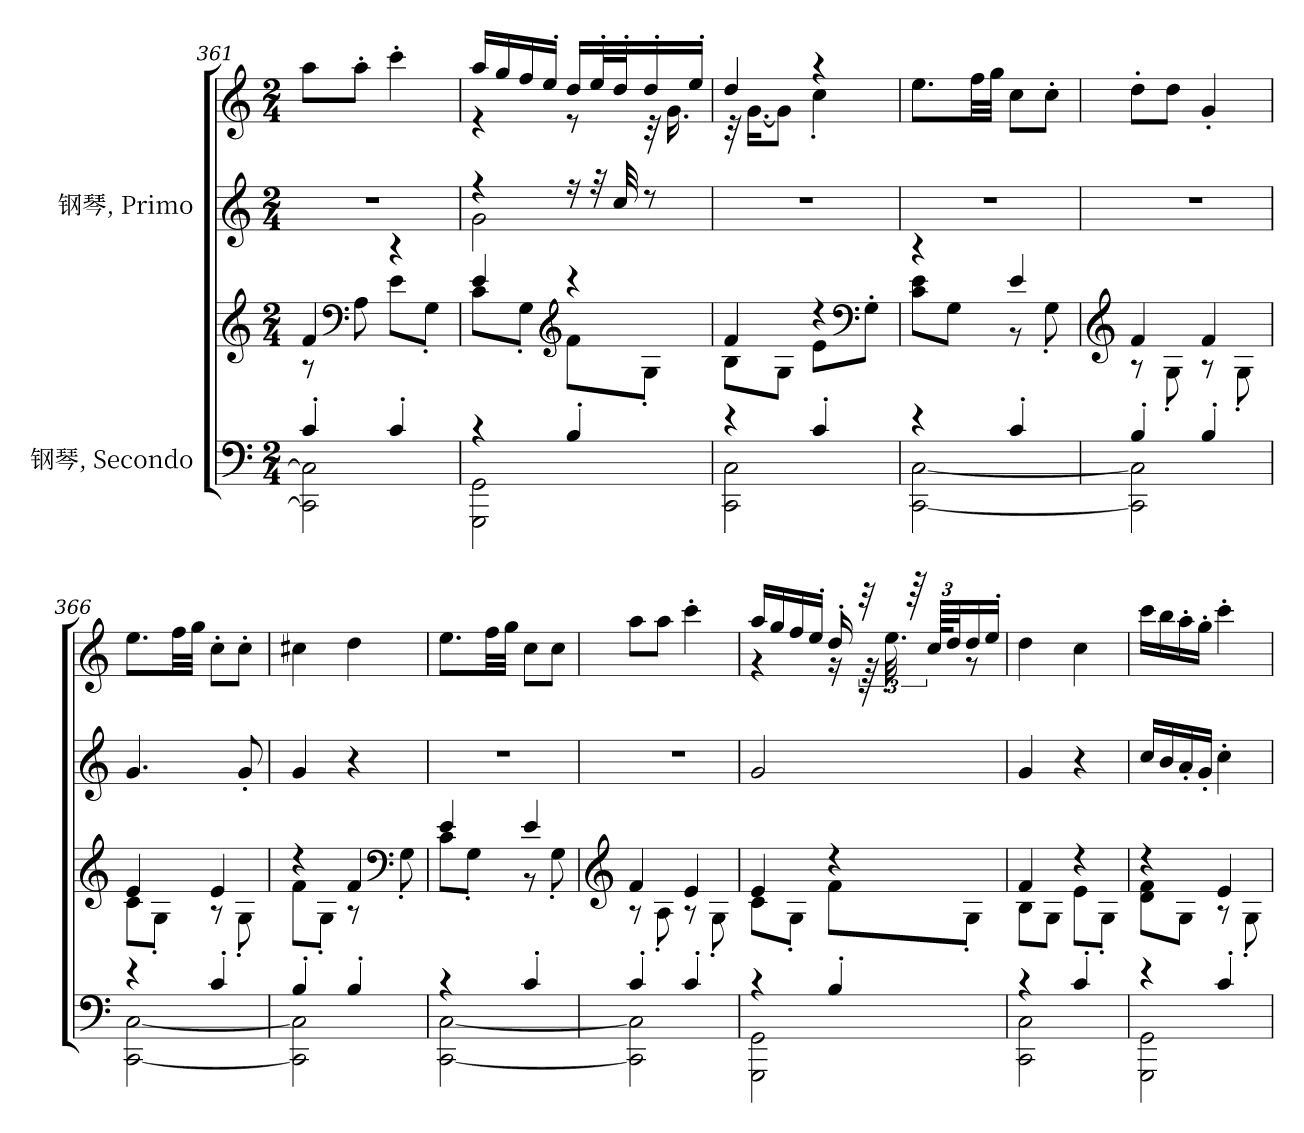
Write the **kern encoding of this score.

**kern	**kern	**kern	**kern
*part2	*part2	*part1	*part1
*staff4	*staff3	*staff2	*staff1
*I"钢琴, Secondo	*	*I"钢琴, Primo	*
*clefF4	*clefG2	*clefG2	*clefG2
*k[]	*k[]	*k[]	*k[]
*M2/4	*M2/4	*M2/4	*M2/4
=361	=361	=361	=361
*^	*^	*	*
4c'/	2CC\] 2C\]	4f/	8r	2r	8aa\L
*	*	*clefF4	*	*	*
.	.	.	8A\	.	8aa'\J
4c'/	.	4r	8e\L	.	4ccc'\
.	.	.	8G'\J	.	.
=362	=362	=362	=362	=362	=362
*	*	*	*	*^	*^
4r	2GGG\ 2GG\	4e/	8c\L	4r	2g\	16aa/LL	4r
.	.	.	.	.	.	16gg/	.
.	.	.	8G'\J	.	.	16ff/	.
.	.	.	.	.	.	16ee'/JJ	.
*	*	*clefG2	*	*	*	*	*
4B'/	.	4r	8f\L	16r	.	16dd/LL	8r
.	.	.	.	32r	.	32ee'/L	.
.	.	.	.	32cc/	.	32dd'/J	.
.	.	.	8G'\J	8r	.	16dd'/	32r
.	.	.	.	.	.	.	16.g\
.	.	.	.	.	.	16ee'/JJ	.
*	*	*	*	*v	*v	*	*
!!LO:LB:g=z	!!
=363	=363	=363	=363	=363	=363	=363
4r	2CC\ 2C\	4f/	8B\L	2r	4dd/	32r
.	.	.	.	.	.	[16.g\KL
.	.	.	8G\J	.	.	8g\J]
4c'/	.	4r	8e\L	.	4r	4cc'\
*	*	*clefF4	*	*	*	*
.	.	.	8G'\J	.	.	.
*	*	*	*	*	*v	*v
=364	=364	=364	=364	=364	=364
4r	[2CC\ [2C\	4r	8c\ 8e\L	2r	8.ee\L
.	.	.	8G\J	.	.
.	.	.	.	.	32ff\LL
.	.	.	.	.	32gg\JJJ
4c'/	.	4e/	8r	.	8cc\L
.	.	.	8G'\	.	8cc'\J
=365	=365	=365	=365	=365	=365
*	*	*clefG2	*	*	*
4B'/	2CC\] 2C\]	4f/	8r	2r	8dd'\L
.	.	.	8G'\	.	8dd\J
4B'/	.	4f/	8r	.	4g'/
.	.	.	8G'\	.	.
=366	=366	=366	=366	=366	=366
4r	[2CC\ [2C\	4e/	8c\L	4.g/	8.ee\L
.	.	.	8G'\J	.	.
.	.	.	.	.	32ff\LL
.	.	.	.	.	32gg\JJJ
4c'/	.	4e/	8r	.	8cc'\L
.	.	.	8G'\	8g'/	8cc'\J
=367	=367	=367	=367	=367	=367
4B'/	2CC\] 2C\]	4r	8f\L	4g/	4cc#X\
.	.	.	8G'\J	.	.
4B'/	.	4f/	8r	4r	4dd\
*	*	*clefF4	*	*	*
.	.	.	8G'\	.	.
=368	=368	=368	=368	=368	=368
4r	[2CC\ [2C\	4e/	8c\L	2r	8.ee\L
.	.	.	8G'\J	.	.
.	.	.	.	.	32ff\LL
.	.	.	.	.	32gg\JJJ
4c'/	.	4e/	8r	.	8cc\L
.	.	.	8G'\	.	8cc\J
!!LO:PB:g=z
=369	=369	=369	=369	=369	=369
*	*	*clefG2	*	*	*
4c'/	2CC\] 2C\]	4f/	8r	2r	8aa\L
.	.	.	8A'\	.	8aa\J
4c'/	.	4e/	8r	.	4ccc'\
.	.	.	8G'\	.	.
=370	=370	=370	=370	=370	=370
*	*	*	*	*	*^
4r	2GGG\ 2GG\	4e/	8c\L	2g/	16aa/LL	4r
.	.	.	.	.	16gg/	.
.	.	.	8G'\J	.	16ff/	.
.	.	.	.	.	16ee'/JJ	.
4B'/	.	4r	8f\L	.	16dd'/	16r
.	.	.	.	.	48r	64r
.	.	.	.	.	.	32.ee'\
.	.	.	.	.	96r	.
.	.	.	.	.	96cc/KLLL	.
.	.	.	.	.	48dd/J	.
.	.	.	8G'\J	.	16dd/	8r
.	.	.	.	.	16ee'/JJ	.
*	*	*	*	*	*v	*v
=371	=371	=371	=371	=371	=371
4r	2CC\ 2C\	4f/	8B\L	4g/	4dd\
.	.	.	8G\J	.	.
4c'/	.	4r	8e\L	4r	4cc\
.	.	.	8G'\J	.	.
=372	=372	=372	=372	=372	=372
4r	2GGG\ 2GG\	4r	8d\ 8f\L	16cc/LL	16ccc\LL
.	.	.	.	16b/	16bb\
.	.	.	8G\J	16a'/	16aa'\
.	.	.	.	16g'/JJ	16gg'\JJ
4c'/	.	4e/	8r	4cc'\	4ccc'\
.	.	.	8G'\	.	.
*v	*v	*	*	*	*
*	*v	*v	*	*
=	=	=	=
*-	*-	*-	*-
